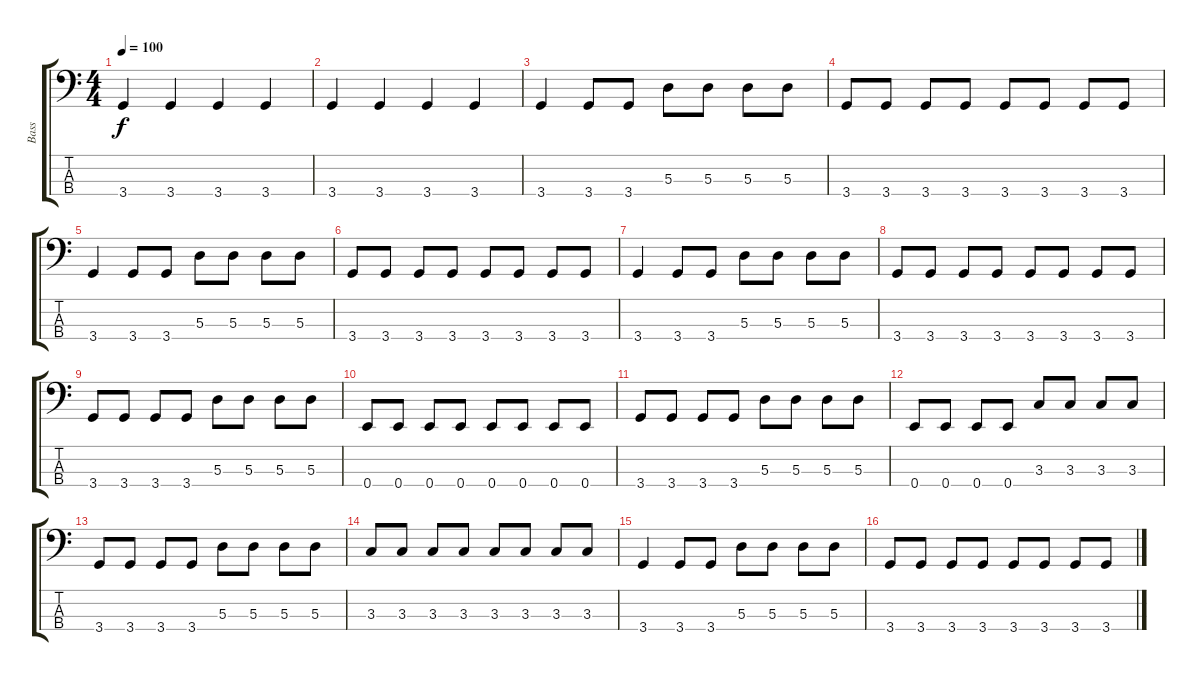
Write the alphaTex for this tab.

\track ("Bass" "Bass") {instrument electricbassfinger}
\staff {score tabs}
\tuning (G2 D2 A1 E1) {hide}
\ts (4 4)
\tempo 100
\clef f4
\ks c
3.4.4{dy f instrument electricbassfinger} 3.4.4 3.4.4 3.4.4 |
3.4.4 3.4.4 3.4.4 3.4.4 |
3.4.4 3.4.8 3.4.8 5.3.8 5.3.8 5.3.8 5.3.8 |
3.4.8 3.4.8 3.4.8 3.4.8 3.4.8 3.4.8 3.4.8 3.4.8 |
3.4.4 3.4.8 3.4.8 5.3.8 5.3.8 5.3.8 5.3.8 |
3.4.8 3.4.8 3.4.8 3.4.8 3.4.8 3.4.8 3.4.8 3.4.8 |
3.4.4 3.4.8 3.4.8 5.3.8 5.3.8 5.3.8 5.3.8 |
3.4.8 3.4.8 3.4.8 3.4.8 3.4.8 3.4.8 3.4.8 3.4.8 |
3.4.8 3.4.8 3.4.8 3.4.8 5.3.8 5.3.8 5.3.8 5.3.8 |
0.4.8 0.4.8 0.4.8 0.4.8 0.4.8 0.4.8 0.4.8 0.4.8 |
3.4.8 3.4.8 3.4.8 3.4.8 5.3.8 5.3.8 5.3.8 5.3.8 |
0.4.8 0.4.8 0.4.8 0.4.8 3.3.8 3.3.8 3.3.8 3.3.8 |
3.4.8 3.4.8 3.4.8 3.4.8 5.3.8 5.3.8 5.3.8 5.3.8 |
3.3.8 3.3.8 3.3.8 3.3.8 3.3.8 3.3.8 3.3.8 3.3.8 |
3.4.4 3.4.8 3.4.8 5.3.8 5.3.8 5.3.8 5.3.8 |
3.4.8 3.4.8 3.4.8 3.4.8 3.4.8 3.4.8 3.4.8 3.4.8
